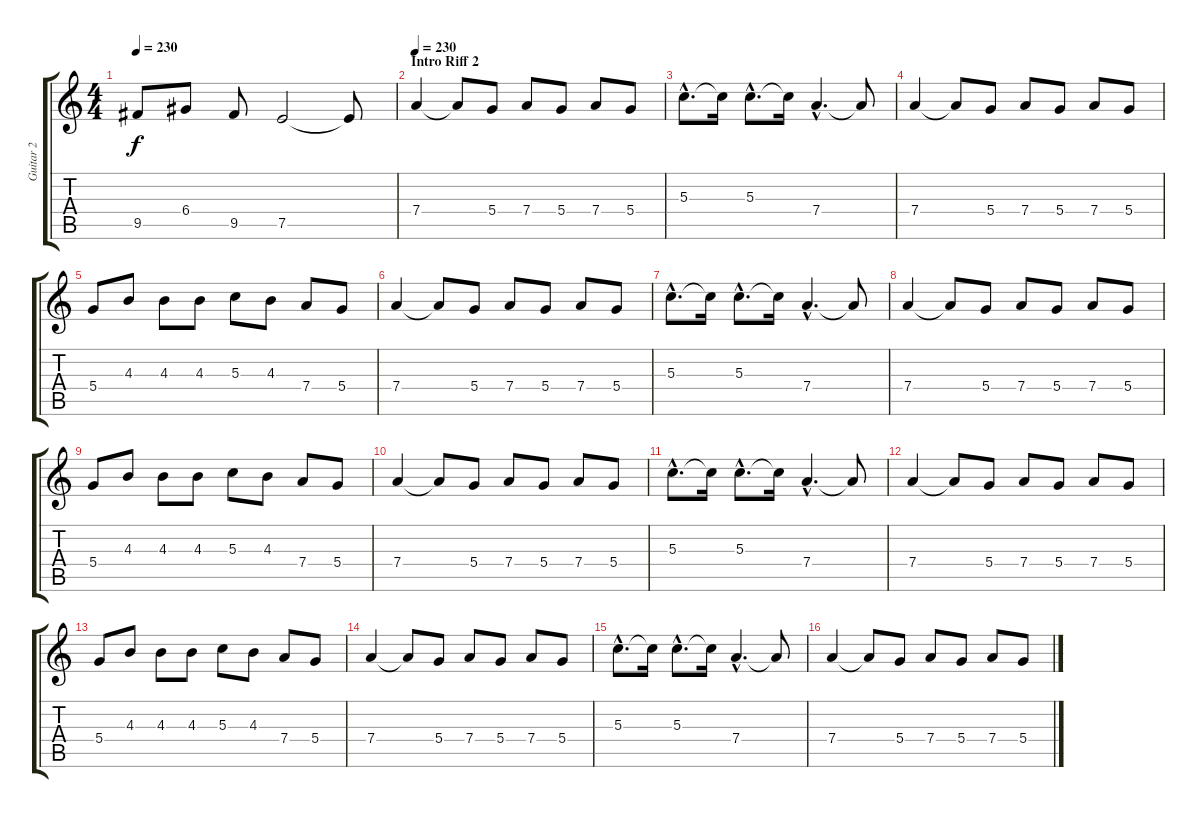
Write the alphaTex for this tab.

\track ("Guitar 2" "Guitar 2") {instrument distortionguitar}
\staff {score tabs}
\tuning (E4 B3 G3 D3 A2 E2) {hide}
\ts (4 4)
\tempo 230
\clef g2
\ks c
9.5.8{dy f} 6.4.8 9.5.8 7.5.2 7.5{t}.8 |
\section ("" "Intro Riff 2")
\tempo 230
7.4.4 7.4{t}.8 5.4.8 7.4.8 5.4.8 7.4.8 5.4.8 |
5.3{hac}.8{d} 5.3{t}.16 5.3{hac}.8{d} 5.3{t}.16 7.4{hac}.4{d} 7.4{t}.8 |
7.4.4 7.4{t}.8 5.4.8 7.4.8 5.4.8 7.4.8 5.4.8 |
5.4.8 4.3.8 4.3.8 4.3.8 5.3.8 4.3.8 7.4.8 5.4.8 |
7.4.4 7.4{t}.8 5.4.8 7.4.8 5.4.8 7.4.8 5.4.8 |
5.3{hac}.8{d} 5.3{t}.16 5.3{hac}.8{d} 5.3{t}.16 7.4{hac}.4{d} 7.4{t}.8 |
7.4.4 7.4{t}.8 5.4.8 7.4.8 5.4.8 7.4.8 5.4.8 |
5.4.8 4.3.8 4.3.8 4.3.8 5.3.8 4.3.8 7.4.8 5.4.8 |
7.4.4 7.4{t}.8 5.4.8 7.4.8 5.4.8 7.4.8 5.4.8 |
5.3{hac}.8{d} 5.3{t}.16 5.3{hac}.8{d} 5.3{t}.16 7.4{hac}.4{d} 7.4{t}.8 |
7.4.4 7.4{t}.8 5.4.8 7.4.8 5.4.8 7.4.8 5.4.8 |
5.4.8 4.3.8 4.3.8 4.3.8 5.3.8 4.3.8 7.4.8 5.4.8 |
7.4.4 7.4{t}.8 5.4.8 7.4.8 5.4.8 7.4.8 5.4.8 |
5.3{hac}.8{d} 5.3{t}.16 5.3{hac}.8{d} 5.3{t}.16 7.4{hac}.4{d} 7.4{t}.8 |
7.4.4 7.4{t}.8 5.4.8 7.4.8 5.4.8 7.4.8 5.4.8
